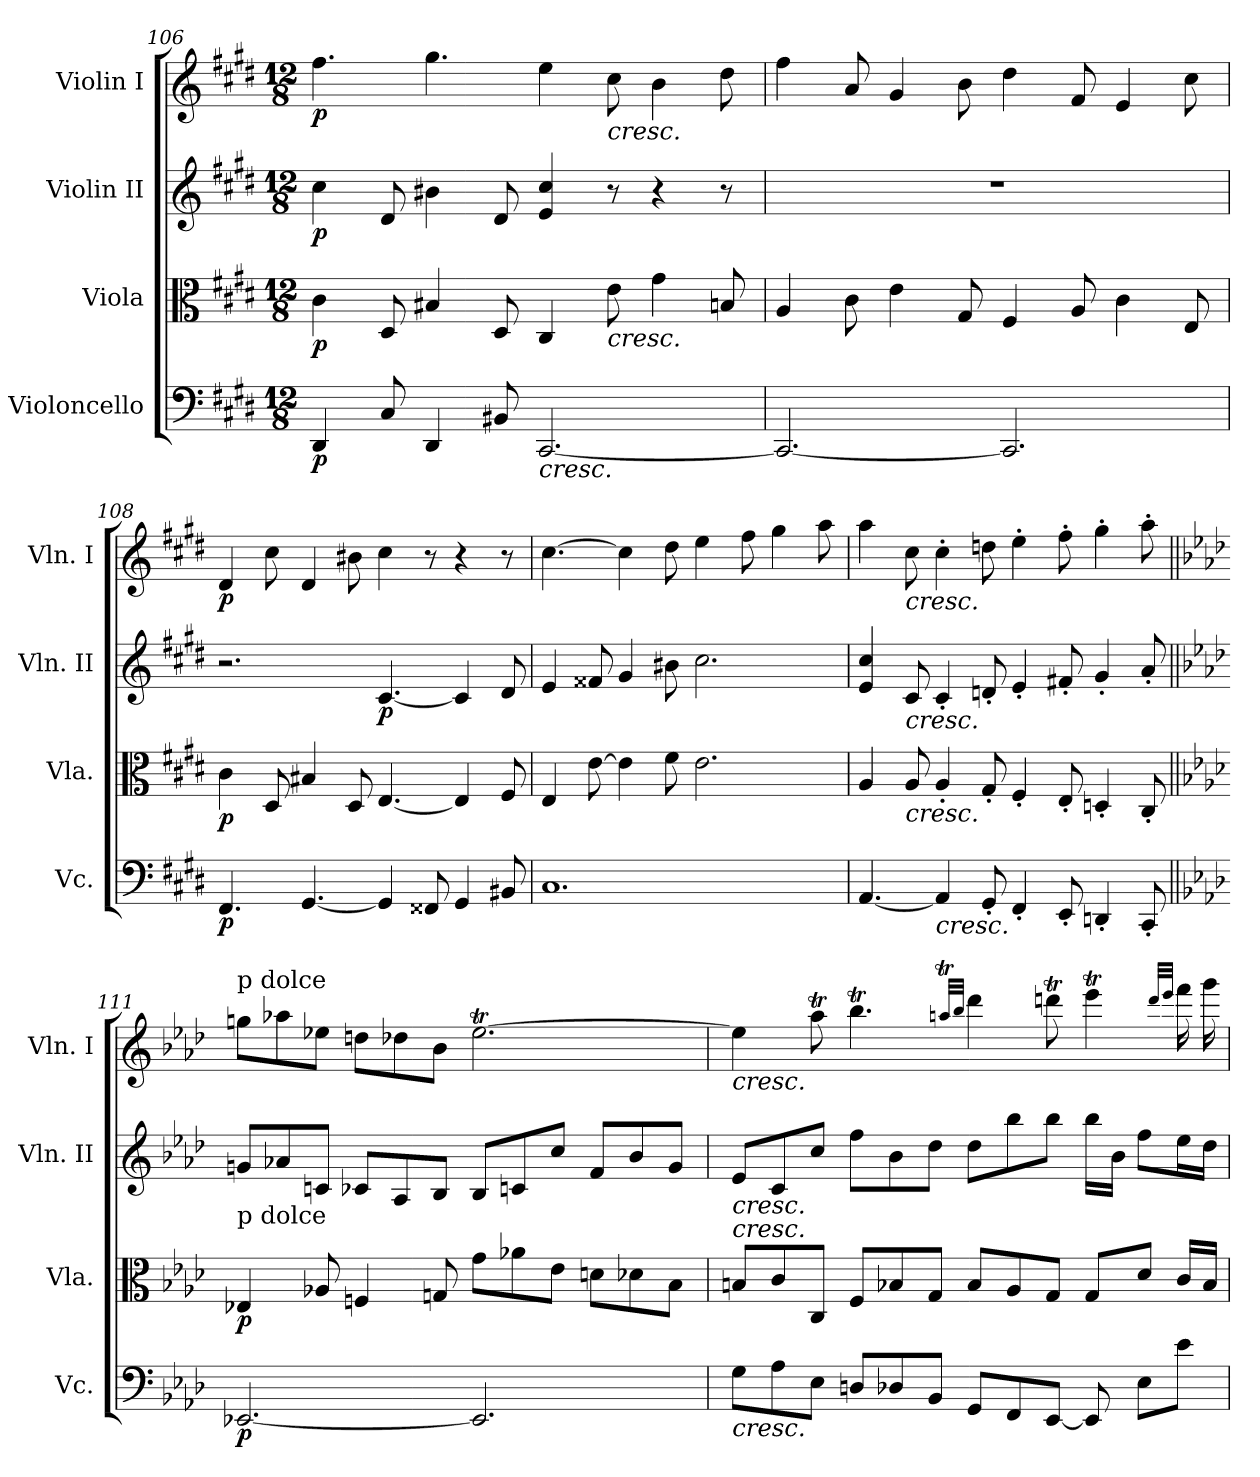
**kern	**dynam	**kern	**dynam	**kern	**dynam	**kern	**dynam
*part4	*part4	*part3	*part3	*part2	*part2	*part1	*part1
*staff4	*staff4	*staff3	*staff3	*staff2	*staff2	*staff1	*staff1
*I"Violoncello	*	*I"Viola	*	*I"Violin II	*	*I"Violin I	*
*I'Vc.	*	*I'Vla.	*	*I'Vln. II	*	*I'Vln. I	*
*clefF4	*	*clefC3	*	*clefG2	*	*clefG2	*
*k[f#c#g#d#]	*	*k[f#c#g#d#]	*	*k[f#c#g#d#]	*	*k[f#c#g#d#]	*
*c#:	*	*c#:	*	*c#:	*	*c#:	*
*M12/8	*	*M12/8	*	*M12/8	*	*M12/8	*
=106	=106	=106	=106	=106	=106	=106	=106
!	!LO:DY:b	!	!LO:DY:b	!	!LO:DY:b	!	!LO:DY:b
4DD#/	p	4c#\	p	4cc#\	p	4.ff#\	p
8C#/	.	8D#/	.	8d#/	.	.	.
4DD#/	.	4B#X/	.	4b#X\	.	4.gg#\	.
8BB#X/	.	8D#/	.	8d#/	.	.	.
!LO:TX:b:i:t=cresc.	!	!	!	!	!	!	!
[2.CC#/	.	4C#/	.	4e/ 4cc#/	.	4ee\	.
!	!	!	!	!	!	!LO:TX:b:i:t=cresc.	!
!	!	!LO:TX:b:i:t=cresc.	!	!	!	!	!
.	.	8e\	.	8r	.	8cc#\	.
.	.	4g#\	.	4r	.	4b\	.
.	.	8Bn/	.	8r	.	8dd#\	.
=107	=107	=107	=107	=107	=107	=107	=107
2.CC#/_	.	4A/	.	1.r	.	4ff#\	.
.	.	8c#\	.	.	.	8a/	.
.	.	4e\	.	.	.	4g#/	.
.	.	8G#/	.	.	.	8b\	.
2.CC#/]	.	4F#/	.	.	.	4dd#\	.
.	.	8A/	.	.	.	8f#/	.
.	.	4c#\	.	.	.	4e/	.
.	.	8E/	.	.	.	8cc#\	.
=108	=108	=108	=108	=108	=108	=108	=108
!	!LO:DY:b	!	!LO:DY:b	!	!	!	!LO:DY:b
4.FF#/	p	4c#\	p	2.r	.	4d#/	p
.	.	8D#/	.	.	.	8cc#\	.
[4.GG#/	.	4B#X/	.	.	.	4d#/	.
.	.	8D#/	.	.	.	8b#X\	.
!	!	!	!	!	!LO:DY:b	!	!
4GG#/]	.	[4.E/	.	[4.c#/	p	4cc#\	.
8FF##X/	.	.	.	.	.	8r	.
4GG#/	.	4E/]	.	4c#/]	.	4r	.
8BB#X/	.	8F#/	.	8d#/	.	8r	.
=109	=109	=109	=109	=109	=109	=109	=109
1.C#	.	4E/	.	4e/	.	[4.cc#\	.
.	.	[8e\	.	8f##X/	.	.	.
.	.	4e\]	.	4g#/	.	4cc#\]	.
.	.	8f#\	.	8b#X\	.	8dd#\	.
.	.	2.e\	.	2.cc#\	.	4ee\	.
.	.	.	.	.	.	8ff#\	.
.	.	.	.	.	.	4gg#\	.
.	.	.	.	.	.	8aa\	.
=110	=110	=110	=110	=110	=110	=110	=110
[4.AA/	.	4A/	.	4e/ 4cc#/	.	4aa\	.
!	!	!	!	!	!	!LO:TX:b:i:t=cresc.	!
!	!	!	!	!LO:TX:b:i:t=cresc.	!	!	!
!	!	!LO:TX:b:i:t=cresc.	!	!	!	!	!
.	.	8A/	.	8c#/	.	8cc#\	.
!LO:TX:b:i:t=cresc.	!	!	!	!	!	!	!
4AA/]	.	4A'/	.	4c#'/	.	4cc#'\	.
8GG#'/	.	8G#'/	.	8dn'/	.	8ddn\	.
4FF#'/	.	4F#'/	.	4e'/	.	4ee'\	.
8EE'/	.	8E'/	.	8f#X'/	.	8ff#'\	.
4DDn'/	.	4Dn'/	.	4g#'/	.	4gg#'\	.
8CC#'/	.	8C#'/	.	8a'/	.	8aa'\	.
=111||	=111||	=111||	=111||	=111||	=111||	=111||	=111||
*k[b-e-a-d-]	*	*k[b-e-a-d-]	*	*k[b-e-a-d-]	*	*k[b-e-a-d-]	*
*A-:	*	*A-:	*	*A-:	*	*A-:	*
!	!	!	!	!	!	!LO:TX:a:t=p dolce	!
!	!	!	!	!LO:TX:b:t=p dolce	!	!	!
!	!LO:DY:b	!	!LO:DY:b	!	!	!	!
[2.EE-X/	p	4E-X/	p	8gn/L	.	8ggn\L	.
.	.	.	.	8a-X/	.	8aa-X\	.
.	.	8A-X/	.	8cn/J	.	8ee-X\J	.
.	.	4Fn/	.	8c-X/L	.	8ddn\L	.
.	.	.	.	8A-/	.	8dd-X\	.
.	.	8Gn/	.	8B-/J	.	8b-\J	.
2.EE-/]	.	8g\L	.	8B-/L	.	[2.ee-T\	.
.	.	8a-X\	.	8cn/	.	.	.
.	.	8e-\J	.	8cc/J	.	.	.
.	.	8dn\L	.	8f/L	.	.	.
.	.	8d-X\	.	8b-/	.	.	.
.	.	8B-\J	.	8g/J	.	.	.
=112	=112	=112	=112	=112	=112	=112	=112
!	!	!	!	!	!	!LO:TX:b:i:t=cresc.	!
!	!	!	!	!LO:TX:b:i:t=cresc.	!	!	!
!	!	!LO:TX:a:i:t=cresc.	!	!	!	!	!
!LO:TX:b:i:t=cresc.	!	!	!	!	!	!	!
8G\L	.	8Bn/L	.	8e-/L	.	4ee-\]	.
8A-\	.	8c/	.	8c/	.	.	.
8E-\J	.	8C/J	.	8cc/J	.	8aa-T\	.
8Dn/L	.	8F/L	.	8ff\L	.	4.bb-T\	.
8D-X/	.	8B-X/	.	8b-\	.	.	.
8BB-/J	.	8G/J	.	8dd-\J	.	.	.
.	.	.	.	.	.	32qaant/LLL	.
.	.	.	.	.	.	32qbb-/JJJ	.
8GG/L	.	8B-/L	.	8dd-\L	.	4ddd-\	.
8FF/	.	8A-/	.	8bb-\	.	.	.
[8EE-/J	.	8G/J	.	8bb-\J	.	8dddnt\	.
8EE-/]	.	8G/L	.	16bb-\LL	.	4eee-T\	.
.	.	.	.	16b-\JJ	.	.	.
8E-\L	.	8d-/J	.	8ff\L	.	.	.
.	.	.	.	.	.	32qddd/LLL	.
.	.	.	.	.	.	32qeee-/JJJ	.
8e-\J	.	16c/LL	.	16ee-\L	.	16fff\	.
.	.	16B-/JJ	.	16dd-\JJ	.	16ggg\	.
=	=	=	=	=	=	=	=
*-	*-	*-	*-	*-	*-	*-	*-
